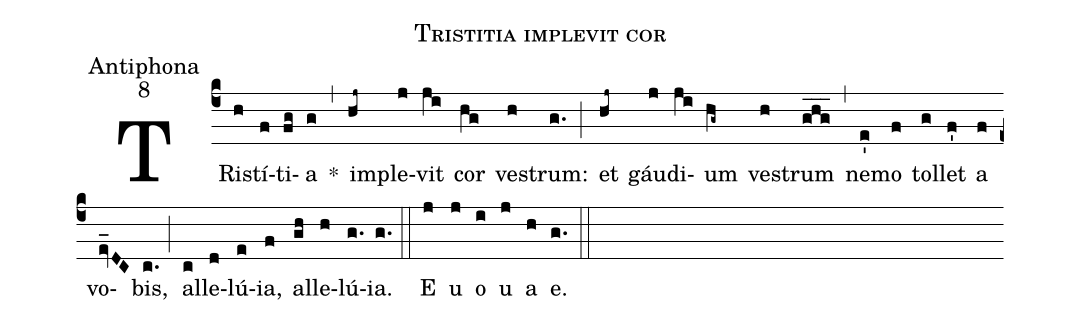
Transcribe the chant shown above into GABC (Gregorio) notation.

name:Tristitia implevit cor;
office-part:Antiphona;
mode:8;
%%
(c4) TRi(h)stí(f)ti(fg)a(g) *(,) im(hj~)ple(j)vit(ji) cor(hg) ve(h)strum:(g.) (;) et(hj~) gáu(j)di(ji)um(hg~) ve(h)strum(ghg___) (,) ne(e')mo(f) tol(g)let(f') a(f) vo(ev_DC)bis,(c.) (;) al(c)le(d)lú(e)ia,(f) al(gh)le(h)lú(g.)ia.(g.) (::) <eu>E(j) u(j) o(i) u(j) a(h) e.</eu>(g.) (::)
